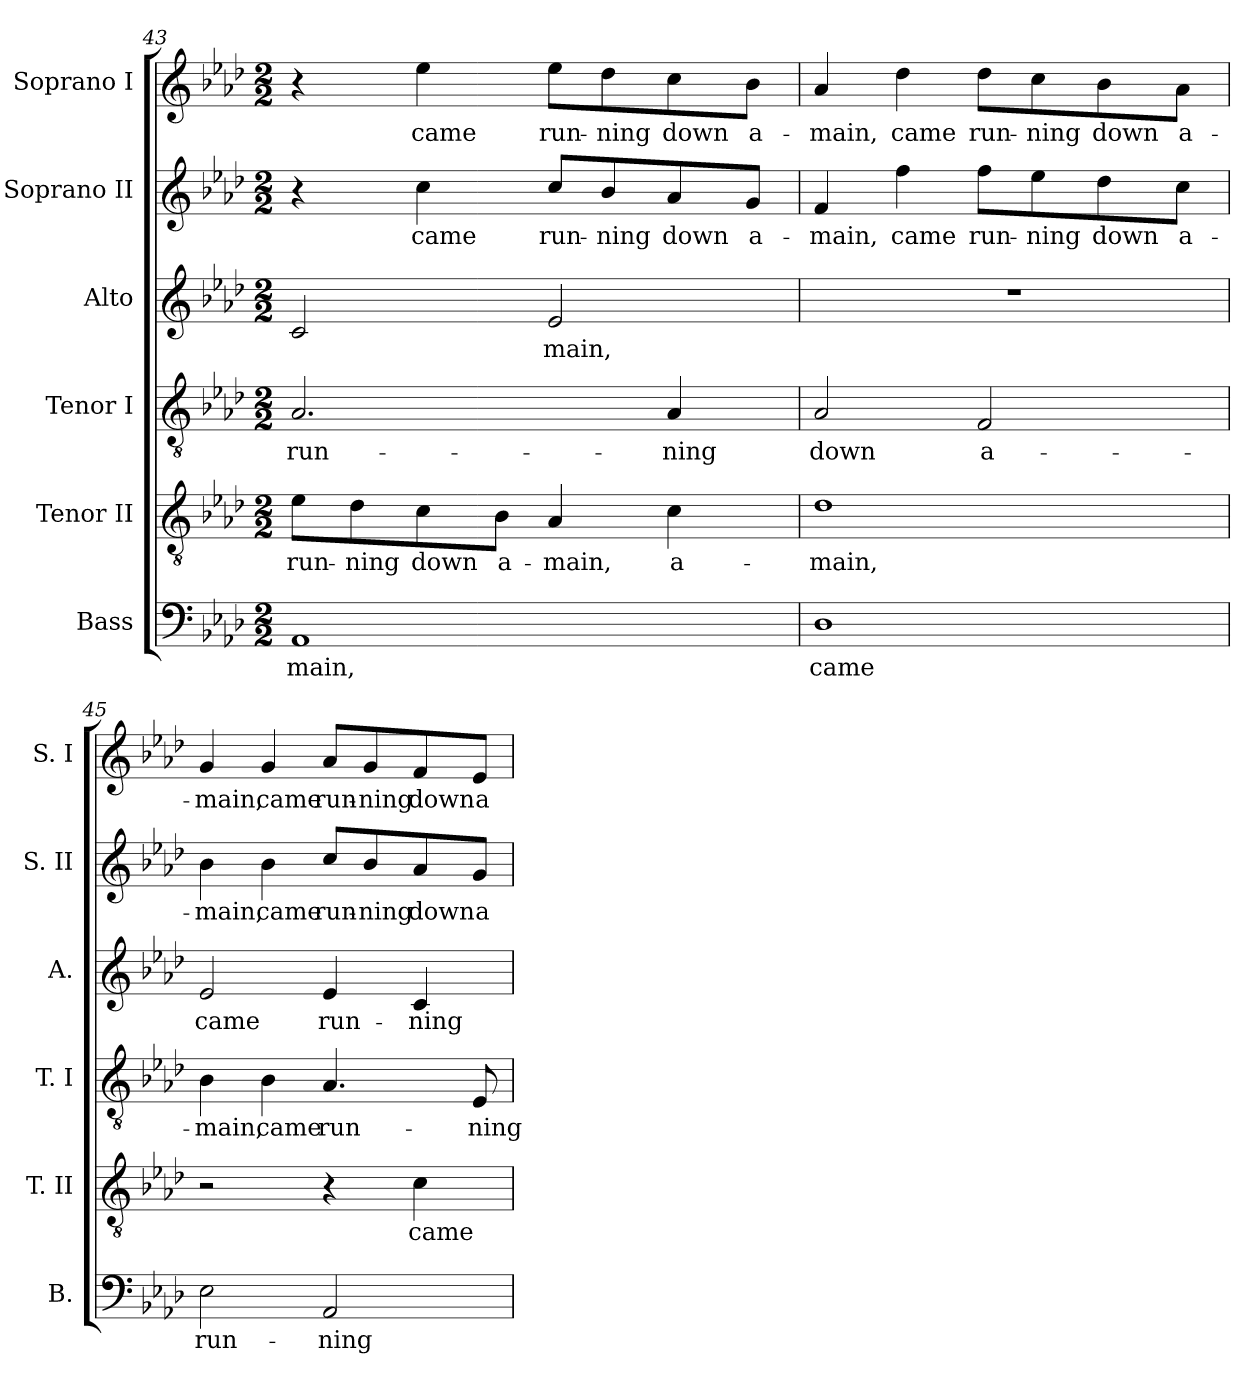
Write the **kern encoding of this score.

**kern	**text	**kern	**text	**kern	**text	**kern	**text	**kern	**text	**kern	**text
*part6	*part6	*part5	*part5	*part4	*part4	*part3	*part3	*part2	*part2	*part1	*part1
*staff6	*staff6	*staff5	*staff5	*staff4	*staff4	*staff3	*staff3	*staff2	*staff2	*staff1	*staff1
*I"Bass	*	*I"Tenor II	*	*I"Tenor I	*	*I"Alto	*	*I"Soprano II	*	*I"Soprano I	*
*I'B.	*	*I'T. II	*	*I'T. I	*	*I'A.	*	*I'S. II	*	*I'S. I	*
*clefF4	*	*clefGv2	*	*clefGv2	*	*clefG2	*	*clefG2	*	*clefG2	*
*	*	*ITrd7c12	*	*ITrd7c12	*	*	*	*	*	*	*
*k[b-e-a-d-]	*	*k[b-e-a-d-]	*	*k[b-e-a-d-]	*	*k[b-e-a-d-]	*	*k[b-e-a-d-]	*	*k[b-e-a-d-]	*
*A-:	*	*A-:	*	*A-:	*	*A-:	*	*A-:	*	*A-:	*
*M2/2	*	*M2/2	*	*M2/2	*	*M2/2	*	*M2/2	*	*M2/2	*
=43	=43	=43	=43	=43	=43	=43	=43	=43	=43	=43	=43
!	!LO:LY:b:color=#000000	!	!	!	!	!	!	!	!	!	!
!	!	!	!LO:LY:b:color=#000000	!	!	!	!	!	!	!	!
!	!	!	!	!	!LO:LY:b:color=#000000	!	!	!	!	!	!
1AA-i	-main,	8E-i\L	run-	2.AA-i/	run-	2ci/	.	4r	.	4r	.
!	!	!	!LO:LY:b:color=#000000	!	!	!	!	!	!	!	!
.	.	8D-i\	-ning	.	.	.	.	.	.	.	.
!	!	!	!LO:LY:b:color=#000000	!	!	!	!	!	!	!	!
!	!	!	!	!	!	!	!	!	!LO:LY:b:color=#000000	!	!
!	!	!	!	!	!	!	!	!	!	!	!LO:LY:b:color=#000000
.	.	8Ci\	down	.	.	.	.	4cci\	came	4ee-i\	came
!	!	!	!LO:LY:b:color=#000000	!	!	!	!	!	!	!	!
.	.	8BB-i\J	a-	.	.	.	.	.	.	.	.
!	!	!	!LO:LY:b:color=#000000	!	!	!	!	!	!	!	!
!	!	!	!	!	!	!	!LO:LY:b:color=#000000	!	!	!	!
!	!	!	!	!	!	!	!	!	!LO:LY:b:color=#000000	!	!
!	!	!	!	!	!	!	!	!	!	!	!LO:LY:b:color=#000000
.	.	4AA-i/	-main,	.	.	2e-i/	-main,	8cci/L	run-	8ee-i\L	run-
!	!	!	!	!	!	!	!	!	!LO:LY:b:color=#000000	!	!
!	!	!	!	!	!	!	!	!	!	!	!LO:LY:b:color=#000000
.	.	.	.	.	.	.	.	8b-i/	-ning	8dd-i\	-ning
!	!	!	!LO:LY:b:color=#000000	!	!	!	!	!	!	!	!
!	!	!	!	!	!LO:LY:b:color=#000000	!	!	!	!	!	!
!	!	!	!	!	!	!	!	!	!LO:LY:b:color=#000000	!	!
!	!	!	!	!	!	!	!	!	!	!	!LO:LY:b:color=#000000
.	.	4Ci\	a-	4AA-i/	-ning	.	.	8a-i/	down	8cci\	down
!	!	!	!	!	!	!	!	!	!LO:LY:b:color=#000000	!	!
!	!	!	!	!	!	!	!	!	!	!	!LO:LY:b:color=#000000
.	.	.	.	.	.	.	.	8gi/J	a-	8b-i\J	a-
=44	=44	=44	=44	=44	=44	=44	=44	=44	=44	=44	=44
!	!LO:LY:b:color=#000000	!	!	!	!	!	!	!	!	!	!
!	!	!	!LO:LY:b:color=#000000	!	!	!	!	!	!	!	!
!	!	!	!	!	!LO:LY:b:color=#000000	!	!	!	!	!	!
!	!	!	!	!	!	!	!	!	!LO:LY:b:color=#000000	!	!
!	!	!	!	!	!	!	!	!	!	!	!LO:LY:b:color=#000000
1D-i	came	1D-i	-main,	2AA-i/	down	1r	.	4fi/	-main,	4a-i/	-main,
!	!	!	!	!	!	!	!	!	!LO:LY:b:color=#000000	!	!
!	!	!	!	!	!	!	!	!	!	!	!LO:LY:b:color=#000000
.	.	.	.	.	.	.	.	4ffi\	came	4dd-i\	came
!	!	!	!	!	!LO:LY:b:color=#000000	!	!	!	!	!	!
!	!	!	!	!	!	!	!	!	!LO:LY:b:color=#000000	!	!
!	!	!	!	!	!	!	!	!	!	!	!LO:LY:b:color=#000000
.	.	.	.	2FFi/	a-	.	.	8ffi\L	run-	8dd-i\L	run-
!	!	!	!	!	!	!	!	!	!LO:LY:b:color=#000000	!	!
!	!	!	!	!	!	!	!	!	!	!	!LO:LY:b:color=#000000
.	.	.	.	.	.	.	.	8ee-i\	-ning	8cci\	-ning
!	!	!	!	!	!	!	!	!	!LO:LY:b:color=#000000	!	!
!	!	!	!	!	!	!	!	!	!	!	!LO:LY:b:color=#000000
.	.	.	.	.	.	.	.	8dd-i\	down	8b-i\	down
!	!	!	!	!	!	!	!	!	!LO:LY:b:color=#000000	!	!
!	!	!	!	!	!	!	!	!	!	!	!LO:LY:b:color=#000000
.	.	.	.	.	.	.	.	8cci\J	a-	8a-i\J	a-
!!LO:LB:g=z
=45	=45	=45	=45	=45	=45	=45	=45	=45	=45	=45	=45
!	!LO:LY:b:color=#000000	!	!	!	!	!	!	!	!	!	!
!	!	!	!	!	!LO:LY:b:color=#000000	!	!	!	!	!	!
!	!	!	!	!	!	!	!LO:LY:b:color=#000000	!	!	!	!
!	!	!	!	!	!	!	!	!	!LO:LY:b:color=#000000	!	!
!	!	!	!	!	!	!	!	!	!	!	!LO:LY:b:color=#000000
2E-i\	run-	2r	.	4BB-i\	-main,	2e-i/	came	4b-i\	-main,	4gi/	-main,
!	!	!	!	!	!LO:LY:b:color=#000000	!	!	!	!	!	!
!	!	!	!	!	!	!	!	!	!LO:LY:b:color=#000000	!	!
!	!	!	!	!	!	!	!	!	!	!	!LO:LY:b:color=#000000
.	.	.	.	4BB-i\	came	.	.	4b-i\	came	4gi/	came
!	!LO:LY:b:color=#000000	!	!	!	!	!	!	!	!	!	!
!	!	!	!	!	!LO:LY:b:color=#000000	!	!	!	!	!	!
!	!	!	!	!	!	!	!LO:LY:b:color=#000000	!	!	!	!
!	!	!	!	!	!	!	!	!	!LO:LY:b:color=#000000	!	!
!	!	!	!	!	!	!	!	!	!	!	!LO:LY:b:color=#000000
2AA-i/	-ning	4r	.	4.AA-i/	run-	4e-i/	run-	8cci/L	run-	8a-i/L	run-
!	!	!	!	!	!	!	!	!	!LO:LY:b:color=#000000	!	!
!	!	!	!	!	!	!	!	!	!	!	!LO:LY:b:color=#000000
.	.	.	.	.	.	.	.	8b-i/	-ning	8gi/	-ning
!	!	!	!LO:LY:b:color=#000000	!	!	!	!	!	!	!	!
!	!	!	!	!	!	!	!LO:LY:b:color=#000000	!	!	!	!
!	!	!	!	!	!	!	!	!	!LO:LY:b:color=#000000	!	!
!	!	!	!	!	!	!	!	!	!	!	!LO:LY:b:color=#000000
.	.	4Ci\	came	.	.	4ci/	-ning	8a-i/	down	8fi/	down
!	!	!	!	!	!LO:LY:b:color=#000000	!	!	!	!	!	!
!	!	!	!	!	!	!	!	!	!LO:LY:b:color=#000000	!	!
!	!	!	!	!	!	!	!	!	!	!	!LO:LY:b:color=#000000
.	.	.	.	8EE-i/	-ning	.	.	8gi/J	a-	8e-i/J	a-
=	=	=	=	=	=	=	=	=	=	=	=
*-	*-	*-	*-	*-	*-	*-	*-	*-	*-	*-	*-
